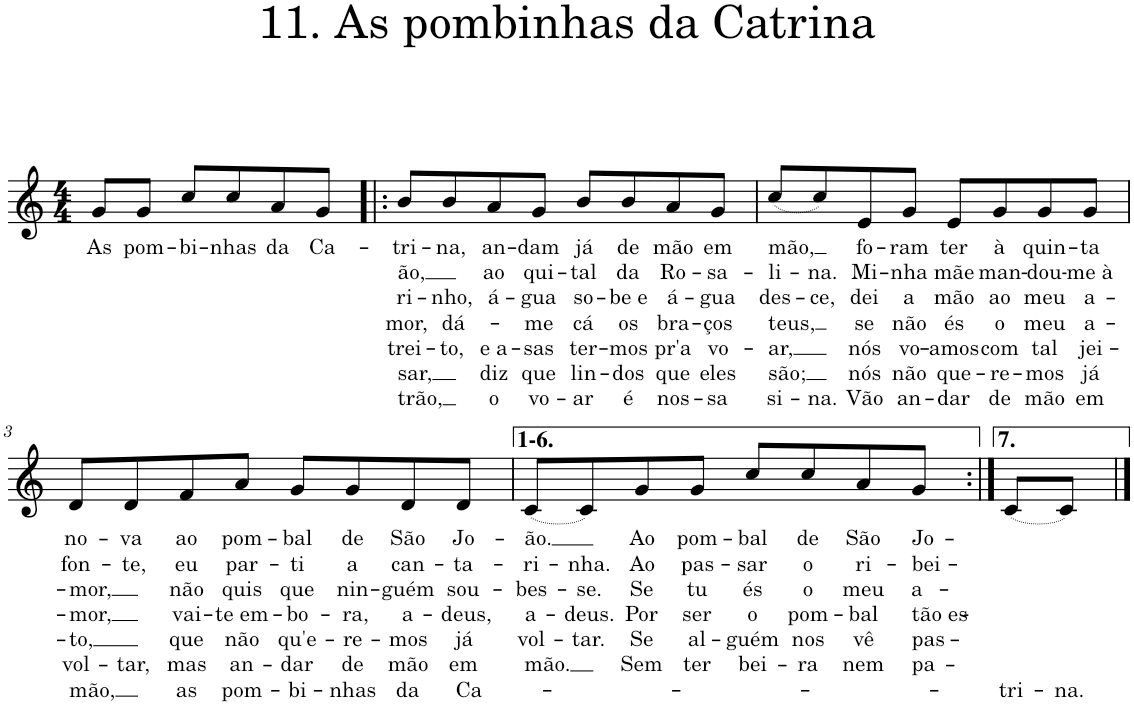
**kern	**text	**text	**text	**text	**text	**text	**text
*part1	*part1	*part1	*part1	*part1	*part1	*part1	*part1
*staff1	*staff1	*staff1	*staff1	*staff1	*staff1	*staff1	*staff1
*I"Piano	*	*	*	*	*	*	*
*I'Pno.	*	*	*	*	*	*	*
*clefG2	*	*	*	*	*	*	*
*k[]	*	*	*	*	*	*	*
*M4/4	*	*	*	*	*	*	*
=	=	=	=	=	=	=	=
!	!LO:LY:b	!	!	!	!	!	!
8g/L	As	.	.	.	.	.	.
!	!LO:LY:b	!	!	!	!	!	!
8g/J	pom-	.	.	.	.	.	.
!	!LO:LY:b	!	!	!	!	!	!
8cc/L	-bi-	.	.	.	.	.	.
!	!LO:LY:b	!	!	!	!	!	!
8cc/	-nhas	.	.	.	.	.	.
!	!LO:LY:b	!	!	!	!	!	!
8a/	da	.	.	.	.	.	.
!	!LO:LY:b	!	!	!	!	!	!
8g/J	Ca-	.	.	.	.	.	.
=1!|:	=1!|:	=1!|:	=1!|:	=1!|:	=1!|:	=1!|:	=1!|:
!	!LO:LY:b	!LO:LY:b	!LO:LY:b	!LO:LY:b	!LO:LY:b	!LO:LY:b	!LO:LY:b
8b/L	-tri-	-ão,	-ri-	-mor,	-trei-	-sar,	-trão,
!	!LO:LY:b	!	!LO:LY:b	!LO:LY:b	!LO:LY:b	!	!
8b/	-na,	.	-nho,	dá-	-to,	.	.
!	!LO:LY:b	!LO:LY:b	!LO:LY:b	!	!LO:LY:b	!LO:LY:b	!LO:LY:b
8a/	an-	ao	á-	.	e a-	diz	o
!	!LO:LY:b	!LO:LY:b	!LO:LY:b	!LO:LY:b	!LO:LY:b	!LO:LY:b	!LO:LY:b
8g/J	-dam	qui-	-gua	-me	-sas	que	vo-
!	!LO:LY:b	!LO:LY:b	!LO:LY:b	!LO:LY:b	!LO:LY:b	!LO:LY:b	!LO:LY:b
8b/L	já	-tal	so-	cá	ter-	lin-	-ar
!	!LO:LY:b	!LO:LY:b	!LO:LY:b	!LO:LY:b	!LO:LY:b	!LO:LY:b	!LO:LY:b
8b/	de	da	-be e	os	-mos	-dos	é
!	!LO:LY:b	!LO:LY:b	!LO:LY:b	!LO:LY:b	!LO:LY:b	!LO:LY:b	!LO:LY:b
8a/	mão	Ro-	á-	bra-	pr'a	que	nos-
!	!LO:LY:b	!LO:LY:b	!LO:LY:b	!LO:LY:b	!LO:LY:b	!LO:LY:b	!LO:LY:b
8g/J	em	-sa-	-gua	-ços	vo-	eles	-sa
=2	=2	=2	=2	=2	=2	=2	=2
!	!LO:LY:b	!LO:LY:b	!LO:LY:b	!LO:LY:b	!LO:LY:b	!LO:LY:b	!LO:LY:b
(8cc/L	mão,	-li-	des-	teus,	-ar,	são;	si-
!	!	!LO:LY:b	!LO:LY:b	!	!	!	!LO:LY:b
8cc/)	.	-na.	-ce,	.	.	.	-na.
!	!LO:LY:b	!LO:LY:b	!LO:LY:b	!LO:LY:b	!LO:LY:b	!LO:LY:b	!LO:LY:b
8e/	fo-	Mi-	dei	se	nós	nós	Vão
!	!LO:LY:b	!LO:LY:b	!LO:LY:b	!LO:LY:b	!LO:LY:b	!LO:LY:b	!LO:LY:b
8g/J	-ram	-nha	a	não	vo-	não	an-
!	!LO:LY:b	!LO:LY:b	!LO:LY:b	!LO:LY:b	!LO:LY:b	!LO:LY:b	!LO:LY:b
8e/L	ter	mãe	mão	és	-amos	que-	-dar
!	!LO:LY:b	!LO:LY:b	!LO:LY:b	!LO:LY:b	!LO:LY:b	!LO:LY:b	!LO:LY:b
8g/	à	man-	ao	o	com	-re-	de
!	!LO:LY:b	!LO:LY:b	!LO:LY:b	!LO:LY:b	!LO:LY:b	!LO:LY:b	!LO:LY:b
8g/	quin-	-dou-	meu	meu	tal	-mos	mão
!	!LO:LY:b	!LO:LY:b	!LO:LY:b	!LO:LY:b	!LO:LY:b	!LO:LY:b	!LO:LY:b
8g/J	-ta	-me à	a-	a-	jei-	já	em
!!LO:LB:g=z
=3	=3	=3	=3	=3	=3	=3	=3
!	!LO:LY:b	!LO:LY:b	!LO:LY:b	!LO:LY:b	!LO:LY:b	!LO:LY:b	!LO:LY:b
8d/L	no-	fon-	-mor,	-mor,	-to,	vol-	mão,
!	!LO:LY:b	!LO:LY:b	!	!	!	!LO:LY:b	!
8d/	-va	-te,	.	.	.	-tar,	.
!	!LO:LY:b	!LO:LY:b	!LO:LY:b	!LO:LY:b	!LO:LY:b	!LO:LY:b	!LO:LY:b
8f/	ao	eu	não	vai-	que	mas	as
!	!LO:LY:b	!LO:LY:b	!LO:LY:b	!LO:LY:b	!LO:LY:b	!LO:LY:b	!LO:LY:b
8a/J	pom-	par-	quis	-te em-	não	an-	pom-
!	!LO:LY:b	!LO:LY:b	!LO:LY:b	!LO:LY:b	!LO:LY:b	!LO:LY:b	!LO:LY:b
8g/L	-bal	-ti	que	-bo-	qu'e-	-dar	-bi-
!	!LO:LY:b	!LO:LY:b	!LO:LY:b	!LO:LY:b	!LO:LY:b	!LO:LY:b	!LO:LY:b
8g/	de	a	nin-	-ra,	-re-	de	-nhas
!	!LO:LY:b	!LO:LY:b	!LO:LY:b	!LO:LY:b	!LO:LY:b	!LO:LY:b	!LO:LY:b
8d/	São	can-	-guém	-a-	-mos	mão	da
!	!LO:LY:b	!LO:LY:b	!LO:LY:b	!LO:LY:b	!LO:LY:b	!LO:LY:b	!LO:LY:b
8d/J	Jo-	-ta-	sou-	-deus,	já	em	Ca-
=4	=4	=4	=4	=4	=4	=4	=4
!LO:T:dot	!LO:LY:b	!LO:LY:b	!LO:LY:b	!LO:LY:b	!LO:LY:b	!LO:LY:b	!
[8c/L	-ão.	-ri-	-bes-	a-	vol-	mão.	.
!	!	!LO:LY:b	!LO:LY:b	!LO:LY:b	!LO:LY:b	!	!
8c/]	.	-nha.	-se.	-deus.	-tar.	.	.
!	!LO:LY:b	!LO:LY:b	!LO:LY:b	!LO:LY:b	!LO:LY:b	!LO:LY:b	!
8g/	Ao	Ao	Se	Por	Se	Sem	.
!	!LO:LY:b	!LO:LY:b	!LO:LY:b	!LO:LY:b	!LO:LY:b	!LO:LY:b	!
8g/J	pom-	pas-	tu	ser	al-	ter	.
!	!LO:LY:b	!LO:LY:b	!LO:LY:b	!LO:LY:b	!LO:LY:b	!LO:LY:b	!
8cc/L	-bal	-sar	és	o	-guém	bei-	.
!	!LO:LY:b	!LO:LY:b	!LO:LY:b	!LO:LY:b	!LO:LY:b	!LO:LY:b	!
8cc/	de	o	o	pom-	nos	-ra	.
!	!LO:LY:b	!LO:LY:b	!LO:LY:b	!LO:LY:b	!LO:LY:b	!LO:LY:b	!
8a/	São	ri-	meu	-bal	vê	nem	.
!	!LO:LY:b	!LO:LY:b	!LO:LY:b	!LO:LY:b	!LO:LY:b	!LO:LY:b	!
8g/J	Jo-	-bei-	a-	tão es-	pas-	pa-	.
=5:|!	=5:|!	=5:|!	=5:|!	=5:|!	=5:|!	=5:|!	=5:|!
!LO:T:dot	!	!	!	!	!	!	!LO:LY:b
[8c/L	.	.	.	.	.	.	-tri-
!	!	!	!	!	!	!	!LO:LY:b
8c/J]	.	.	.	.	.	.	-na.
==	==	==	==	==	==	==	==
*-	*-	*-	*-	*-	*-	*-	*-
